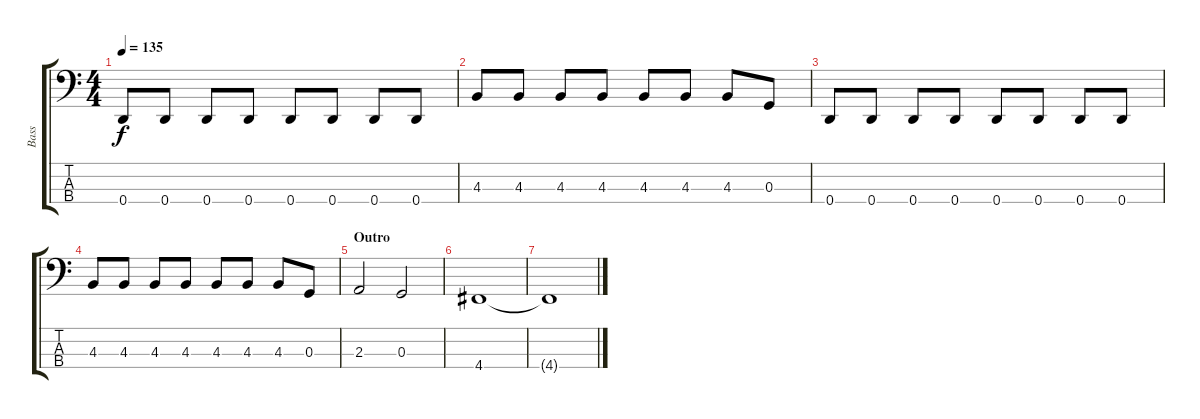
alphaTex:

\track ("Bass" "Bass") {instrument electricbassfinger}
\staff {score tabs}
\tuning (F2 C2 G1 D1) {hide}
\ts (4 4)
\tempo 135
\clef f4
\ks c
0.4.8{dy f} 0.4.8 0.4.8 0.4.8 0.4.8 0.4.8 0.4.8 0.4.8 |
4.3.8 4.3.8 4.3.8 4.3.8 4.3.8 4.3.8 4.3.8 0.3.8 |
0.4.8 0.4.8 0.4.8 0.4.8 0.4.8 0.4.8 0.4.8 0.4.8 |
4.3.8 4.3.8 4.3.8 4.3.8 4.3.8 4.3.8 4.3.8 0.3.8 |
\section ("" "Outro")
2.3.2 0.3.2 |
4.4.1 |
4.4{t}.1
